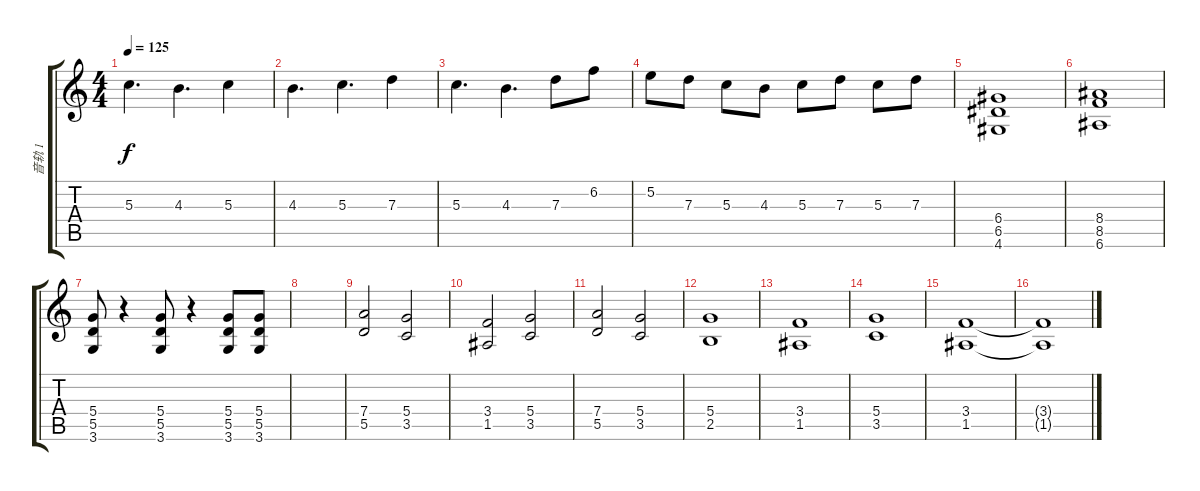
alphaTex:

\track ("音轨 1" "音轨 1") {instrument distortionguitar}
\staff {score tabs}
\tuning (E4 B3 G3 D3 A2 E2) {hide}
\ts (4 4)
\tempo 125
\clef g2
\ks c
5.3.4{d dy f} 4.3.4{d} 5.3.4 |
4.3.4{d} 5.3.4{d} 7.3.4 |
5.3.4{d} 4.3.4{d} 7.3.8 6.2.8 |
5.2.8 7.3.8 5.3.8 4.3.8 5.3.8 7.3.8 5.3.8 7.3.8 |
(6.4 6.5 4.6).1 |
(8.4 8.5 6.6).1 |
(5.4 5.5 3.6).8 r.4 (5.4 5.5 3.6).8 r.4 (5.4 5.5 3.6).8 (5.4 5.5 3.6).8 |
|
(7.4 5.5).2 (5.4 3.5).2 |
(3.4 1.5).2 (5.4 3.5).2 |
(7.4 5.5).2 (5.4 3.5).2 |
(5.4 2.5).1 |
(3.4 1.5).1 |
(5.4 3.5).1 |
(3.4 1.5).1 |
(3.4{t} 1.5{t}).1
